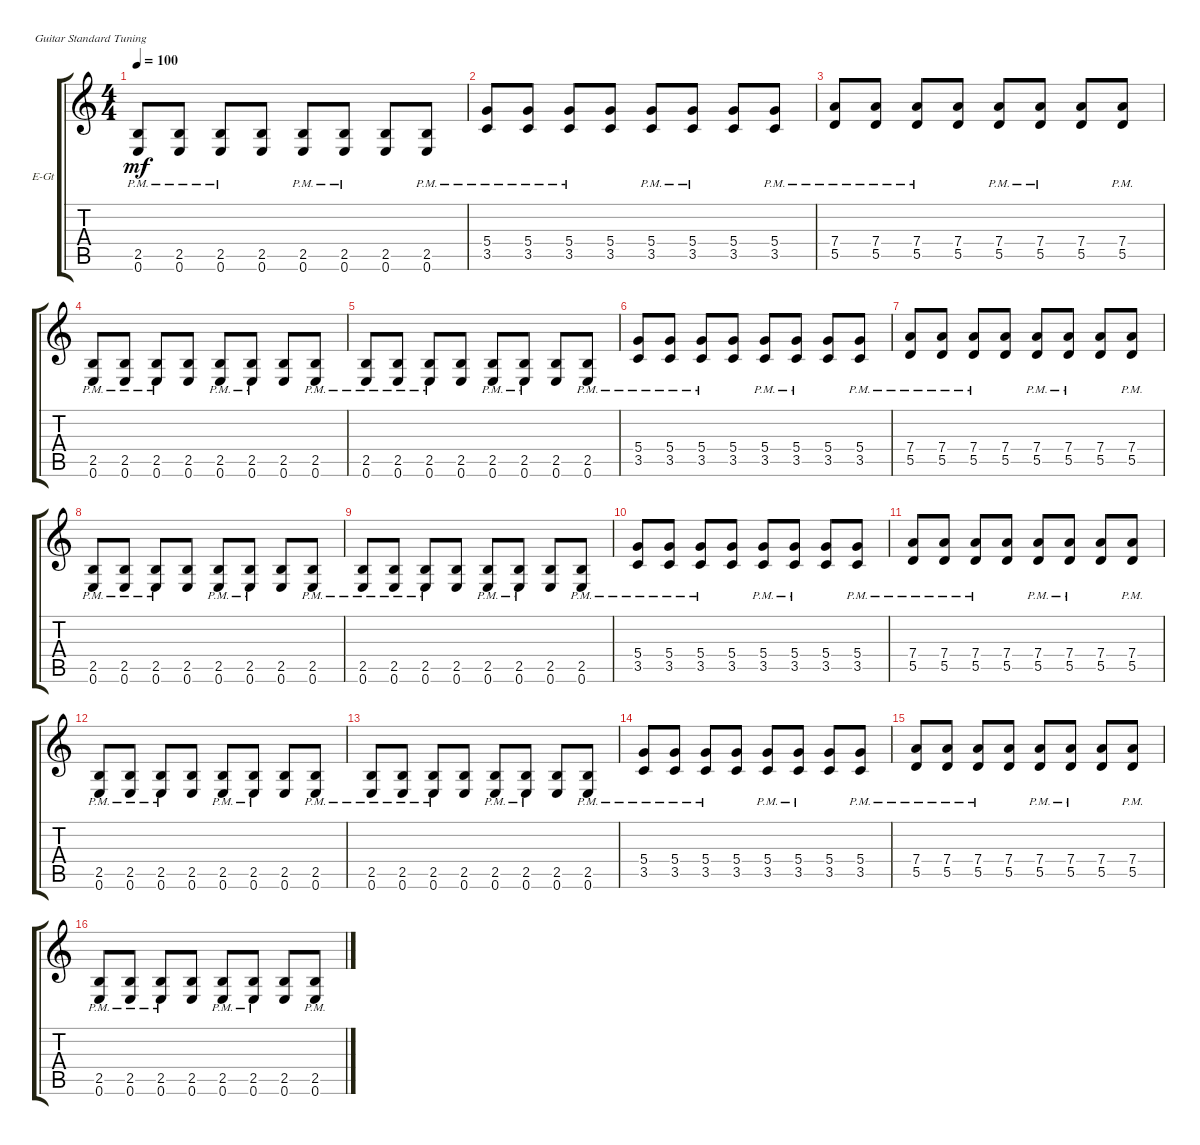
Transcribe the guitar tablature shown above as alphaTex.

\defaultSystemsLayout 4
\bracketExtendMode groupsimilarinstruments
\firstSystemTrackNameOrientation horizontal
\otherSystemsTrackNameOrientation horizontal
\track ("Electric Guitar" "E-Gt") {instrument distortionguitar}
\staff {score tabs}
\tuning (E4 B3 G3 D3 A2 E2)
\ts (4 4)
\tempo 100
\clef g2
\ks c
(0.6{pm} 2.5{pm}).8{dy mf} (2.5{pm} 0.6{pm}).8 (2.5{pm} 0.6{pm}).8 (2.5 0.6).8 (0.6{pm} 2.5{pm}).8 (0.6{pm} 2.5{pm}).8 (2.5 0.6).8 (0.6{pm} 2.5{pm}).8 |
(3.5{pm} 5.4{pm}).8 (3.5{pm} 5.4{pm}).8 (3.5{pm} 5.4{pm}).8 (3.5 5.4).8 (3.5{pm} 5.4{pm}).8 (3.5{pm} 5.4{pm}).8 (3.5 5.4).8 (3.5{pm} 5.4{pm}).8 |
(5.5{pm} 7.4{pm}).8 (5.5{pm} 7.4{pm}).8 (5.5{pm} 7.4{pm}).8 (5.5 7.4).8 (5.5{pm} 7.4{pm}).8 (5.5{pm} 7.4{pm}).8 (5.5 7.4).8 (5.5{pm} 7.4{pm}).8 |
(0.6{pm} 2.5{pm}).8 (2.5{pm} 0.6{pm}).8 (2.5{pm} 0.6{pm}).8 (2.5 0.6).8 (0.6{pm} 2.5{pm}).8 (0.6{pm} 2.5{pm}).8 (2.5 0.6).8 (0.6{pm} 2.5{pm}).8 |
(0.6{pm} 2.5{pm}).8 (2.5{pm} 0.6{pm}).8 (2.5{pm} 0.6{pm}).8 (2.5 0.6).8 (0.6{pm} 2.5{pm}).8 (0.6{pm} 2.5{pm}).8 (2.5 0.6).8 (0.6{pm} 2.5{pm}).8 |
(3.5{pm} 5.4{pm}).8 (3.5{pm} 5.4{pm}).8 (3.5{pm} 5.4{pm}).8 (3.5 5.4).8 (3.5{pm} 5.4{pm}).8 (3.5{pm} 5.4{pm}).8 (3.5 5.4).8 (3.5{pm} 5.4{pm}).8 |
(5.5{pm} 7.4{pm}).8 (5.5{pm} 7.4{pm}).8 (5.5{pm} 7.4{pm}).8 (5.5 7.4).8 (5.5{pm} 7.4{pm}).8 (5.5{pm} 7.4{pm}).8 (5.5 7.4).8 (5.5{pm} 7.4{pm}).8 |
(0.6{pm} 2.5{pm}).8 (2.5{pm} 0.6{pm}).8 (2.5{pm} 0.6{pm}).8 (2.5 0.6).8 (0.6{pm} 2.5{pm}).8 (0.6{pm} 2.5{pm}).8 (2.5 0.6).8 (0.6{pm} 2.5{pm}).8 |
(0.6{pm} 2.5{pm}).8 (2.5{pm} 0.6{pm}).8 (2.5{pm} 0.6{pm}).8 (2.5 0.6).8 (0.6{pm} 2.5{pm}).8 (0.6{pm} 2.5{pm}).8 (2.5 0.6).8 (0.6{pm} 2.5{pm}).8 |
(3.5{pm} 5.4{pm}).8 (3.5{pm} 5.4{pm}).8 (3.5{pm} 5.4{pm}).8 (3.5 5.4).8 (3.5{pm} 5.4{pm}).8 (3.5{pm} 5.4{pm}).8 (3.5 5.4).8 (3.5{pm} 5.4{pm}).8 |
(5.5{pm} 7.4{pm}).8 (5.5{pm} 7.4{pm}).8 (5.5{pm} 7.4{pm}).8 (5.5 7.4).8 (5.5{pm} 7.4{pm}).8 (5.5{pm} 7.4{pm}).8 (5.5 7.4).8 (5.5{pm} 7.4{pm}).8 |
(0.6{pm} 2.5{pm}).8 (2.5{pm} 0.6{pm}).8 (2.5{pm} 0.6{pm}).8 (2.5 0.6).8 (0.6{pm} 2.5{pm}).8 (0.6{pm} 2.5{pm}).8 (2.5 0.6).8 (0.6{pm} 2.5{pm}).8 |
(0.6{pm} 2.5{pm}).8 (2.5{pm} 0.6{pm}).8 (2.5{pm} 0.6{pm}).8 (2.5 0.6).8 (0.6{pm} 2.5{pm}).8 (0.6{pm} 2.5{pm}).8 (2.5 0.6).8 (0.6{pm} 2.5{pm}).8 |
(3.5{pm} 5.4{pm}).8 (3.5{pm} 5.4{pm}).8 (3.5{pm} 5.4{pm}).8 (3.5 5.4).8 (3.5{pm} 5.4{pm}).8 (3.5{pm} 5.4{pm}).8 (3.5 5.4).8 (3.5{pm} 5.4{pm}).8 |
(5.5{pm} 7.4{pm}).8 (5.5{pm} 7.4{pm}).8 (5.5{pm} 7.4{pm}).8 (5.5 7.4).8 (5.5{pm} 7.4{pm}).8 (5.5{pm} 7.4{pm}).8 (5.5 7.4).8 (5.5{pm} 7.4{pm}).8 |
(0.6{pm} 2.5{pm}).8 (2.5{pm} 0.6{pm}).8 (2.5{pm} 0.6{pm}).8 (2.5 0.6).8 (0.6{pm} 2.5{pm}).8 (0.6{pm} 2.5{pm}).8 (2.5 0.6).8 (0.6{pm} 2.5{pm}).8
